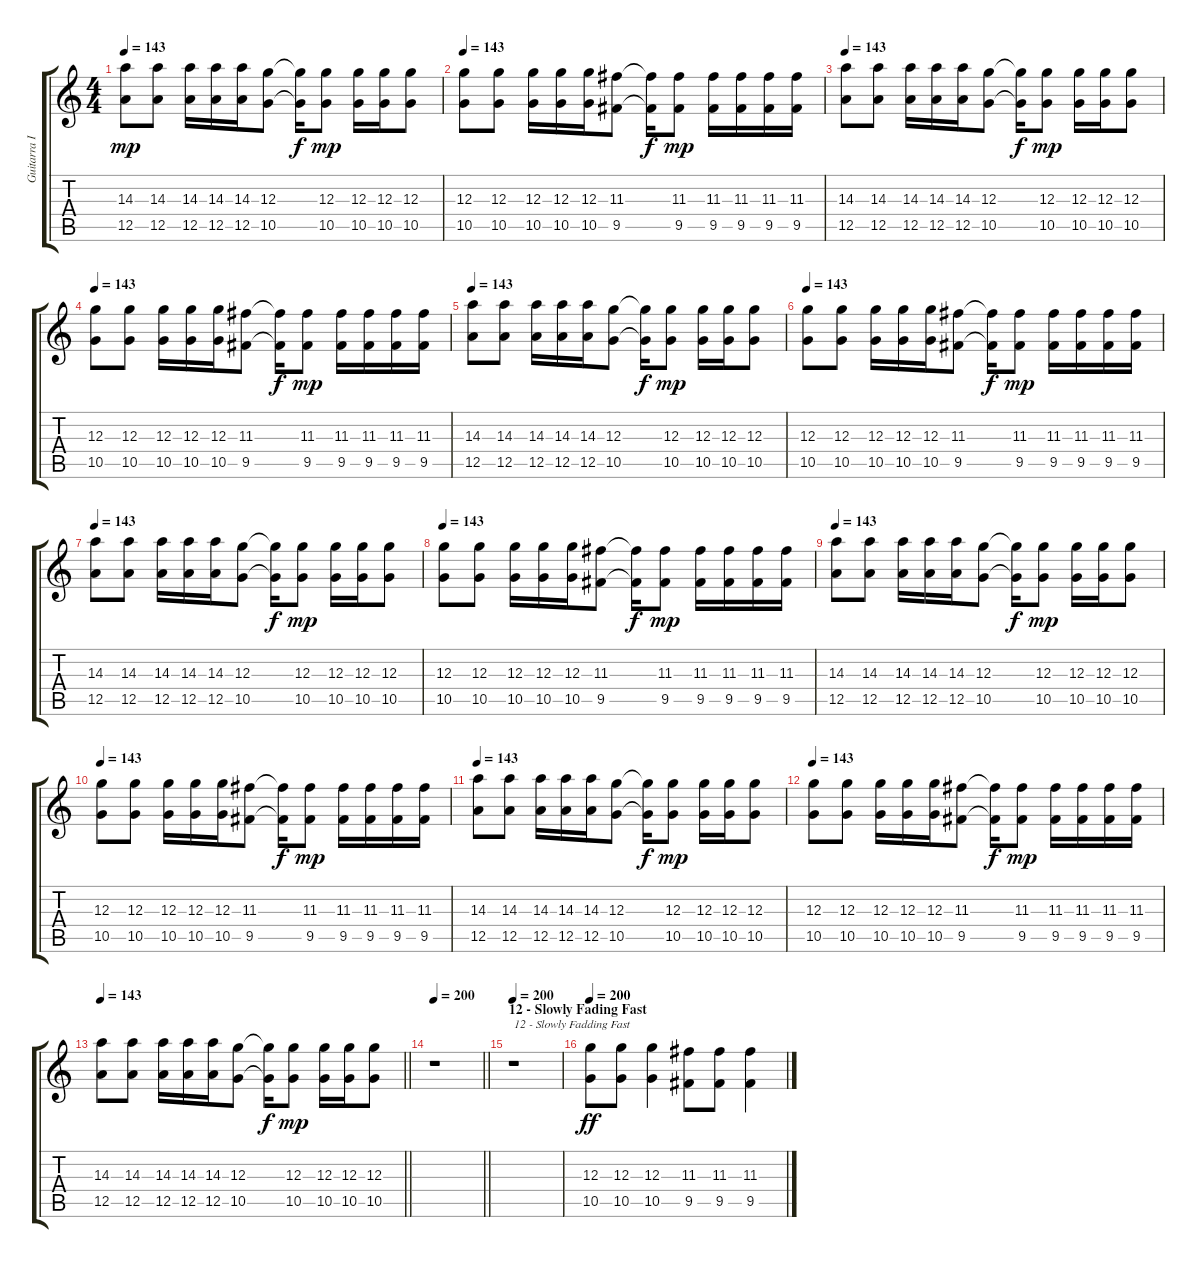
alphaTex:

\track ("Guitarra II" "Guitarra I") {instrument distortionguitar}
\staff {score tabs}
\tuning (E4 B3 G3 D3 A2 E2) {hide}
\ts (4 4)
\tempo 143
\clef g2
\ks c
(14.3 12.5).8{dy mp} (14.3 12.5).8 (14.3 12.5).16 (14.3 12.5).16 (14.3 12.5).16 (12.3 10.5).8 (12.3{t} 10.5{t}).16{dy f} (12.3 10.5).8{dy mp} (12.3 10.5).16 (12.3 10.5).16 (12.3 10.5).8 |
\tempo 143
(12.3 10.5).8 (12.3 10.5).8 (12.3 10.5).16 (12.3 10.5).16 (12.3 10.5).16 (11.3 9.5).8 (11.3{t} 9.5{t}).16{dy f} (11.3 9.5).8{dy mp} (11.3 9.5).16 (11.3 9.5).16 (11.3 9.5).16 (11.3 9.5).16 |
\tempo 143
(14.3 12.5).8 (14.3 12.5).8 (14.3 12.5).16 (14.3 12.5).16 (14.3 12.5).16 (12.3 10.5).8 (12.3{t} 10.5{t}).16{dy f} (12.3 10.5).8{dy mp} (12.3 10.5).16 (12.3 10.5).16 (12.3 10.5).8 |
\tempo 143
(12.3 10.5).8 (12.3 10.5).8 (12.3 10.5).16 (12.3 10.5).16 (12.3 10.5).16 (11.3 9.5).8 (11.3{t} 9.5{t}).16{dy f} (11.3 9.5).8{dy mp} (11.3 9.5).16 (11.3 9.5).16 (11.3 9.5).16 (11.3 9.5).16 |
\tempo 143
(14.3 12.5).8 (14.3 12.5).8 (14.3 12.5).16 (14.3 12.5).16 (14.3 12.5).16 (12.3 10.5).8 (12.3{t} 10.5{t}).16{dy f} (12.3 10.5).8{dy mp} (12.3 10.5).16 (12.3 10.5).16 (12.3 10.5).8 |
\tempo 143
(12.3 10.5).8 (12.3 10.5).8 (12.3 10.5).16 (12.3 10.5).16 (12.3 10.5).16 (11.3 9.5).8 (11.3{t} 9.5{t}).16{dy f} (11.3 9.5).8{dy mp} (11.3 9.5).16 (11.3 9.5).16 (11.3 9.5).16 (11.3 9.5).16 |
\tempo 143
(14.3 12.5).8 (14.3 12.5).8 (14.3 12.5).16 (14.3 12.5).16 (14.3 12.5).16 (12.3 10.5).8 (12.3{t} 10.5{t}).16{dy f} (12.3 10.5).8{dy mp} (12.3 10.5).16 (12.3 10.5).16 (12.3 10.5).8 |
\tempo 143
(12.3 10.5).8 (12.3 10.5).8 (12.3 10.5).16 (12.3 10.5).16 (12.3 10.5).16 (11.3 9.5).8 (11.3{t} 9.5{t}).16{dy f} (11.3 9.5).8{dy mp} (11.3 9.5).16 (11.3 9.5).16 (11.3 9.5).16 (11.3 9.5).16 |
\tempo 143
(14.3 12.5).8 (14.3 12.5).8 (14.3 12.5).16 (14.3 12.5).16 (14.3 12.5).16 (12.3 10.5).8 (12.3{t} 10.5{t}).16{dy f} (12.3 10.5).8{dy mp} (12.3 10.5).16 (12.3 10.5).16 (12.3 10.5).8 |
\tempo 143
(12.3 10.5).8 (12.3 10.5).8 (12.3 10.5).16 (12.3 10.5).16 (12.3 10.5).16 (11.3 9.5).8 (11.3{t} 9.5{t}).16{dy f} (11.3 9.5).8{dy mp} (11.3 9.5).16 (11.3 9.5).16 (11.3 9.5).16 (11.3 9.5).16 |
\tempo 143
(14.3 12.5).8 (14.3 12.5).8 (14.3 12.5).16 (14.3 12.5).16 (14.3 12.5).16 (12.3 10.5).8 (12.3{t} 10.5{t}).16{dy f} (12.3 10.5).8{dy mp} (12.3 10.5).16 (12.3 10.5).16 (12.3 10.5).8 |
\tempo 143
(12.3 10.5).8{volume 0} (12.3 10.5).8 (12.3 10.5).16 (12.3 10.5).16 (12.3 10.5).16 (11.3 9.5).8 (11.3{t} 9.5{t}).16{dy f} (11.3 9.5).8{dy mp} (11.3 9.5).16 (11.3 9.5).16 (11.3 9.5).16 (11.3 9.5).16 |
\tempo 143
\barLineRight lightlight
(14.3 12.5).8 (14.3 12.5).8 (14.3 12.5).16 (14.3 12.5).16 (14.3 12.5).16 (12.3 10.5).8 (12.3{t} 10.5{t}).16{dy f} (12.3 10.5).8{dy mp} (12.3 10.5).16 (12.3 10.5).16 (12.3 10.5).8 |
\tempo 200
\barLineRight lightlight
r.1 |
\section ("" "12 - Slowly Fading Fast")
\tempo 200
r.1{txt "12 - Slowly Fadding Fast"} |
\tempo 200
(12.3 10.5).8{dy ff volume 13} (12.3 10.5).8 (12.3 10.5).4 (11.3 9.5).8 (11.3 9.5).8 (11.3 9.5).4
